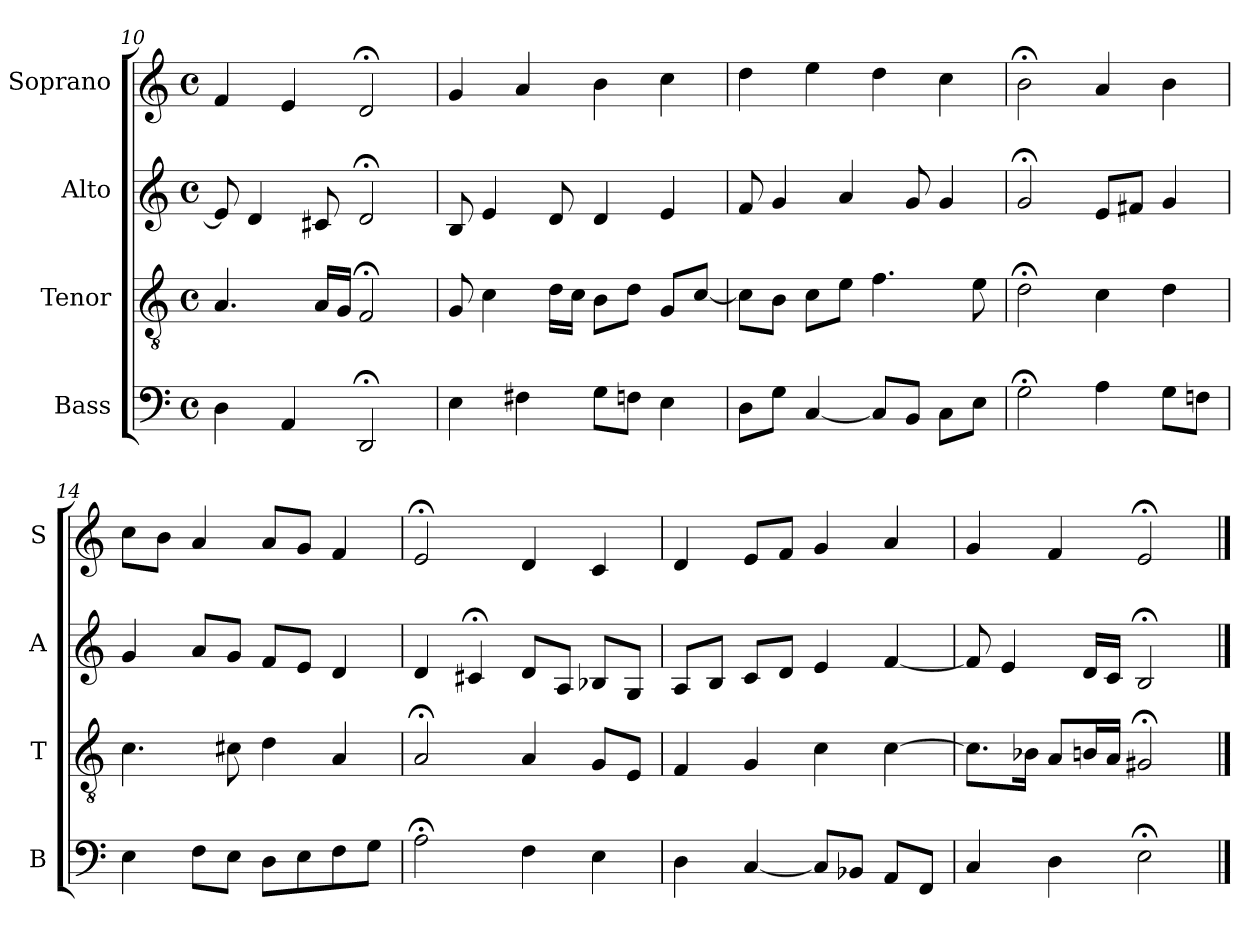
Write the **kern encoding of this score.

**kern	**kern	**kern	**kern
*part4	*part3	*part2	*part1
*staff4	*staff3	*staff2	*staff1
*I"Bass	*I"Tenor	*I"Alto	*I"Soprano
*I'B	*I'T	*I'A	*I'S
*clefF4	*clefGv2	*clefG2	*clefG2
*k[]	*k[]	*k[]	*k[]
*a:	*a:	*a:	*a:
*M4/4	*M4/4	*M4/4	*M4/4
*met(c)	*met(c)	*met(c)	*met(c)
=10	=10	=10	=10
4D	4.A	8e]	4f
.	.	4d	.
4AA	.	.	4e
.	16ALL	8c#X	.
.	16GJJ	.	.
2DD;<	2F;<i	2d;<	2d;<i
=11	=11	=11	=11
4E	8Gi	8B	4gi
.	4c	4e	.
4F#X	.	.	4a
.	16dLL	8d	.
.	16cJJ	.	.
8GL	8BL	4d	4b
8FnJ	8dJ	.	.
4E	8GL	4e	4cc
.	[8cJ	.	.
=12	=12	=12	=12
8DL	8cL]	8f	4dd
8GJ	8BJ	4g	.
[4C	8cL	.	4ee
.	8eJ	4a	.
8CL]	4.f	.	4dd
8BBJ	.	8g	.
8CL	.	4g	4cc
8EJ	8e	.	.
=13	=13	=13	=13
2G;<	2d;<	2g;<	2b;<
4A	4c	8eL	4a
.	.	8f#XJ	.
8GL	4d	4g	4b
8FnJ	.	.	.
=14	=14	=14	=14
4E	4.c	4g	8ccL
.	.	.	8bJ
8FL	.	8aL	4a
8EJ	8c#X	8gJ	.
8DL	4d	8fL	8aL
8E	.	8eJ	8gJ
8F	4A	4d	4f
8GJ	.	.	.
=15	=15	=15	=15
2A;<	2A;<	4d	2e;<
.	.	4c#X;<	.
4F	4A	8dL	4d
.	.	8AJ	.
4E	8GL	8B-XL	4c
.	8EJ	8GJ	.
=16	=16	=16	=16
4D	4F	8AL	4d
.	.	8BJ	.
[4C	4G	8cL	8eL
.	.	8dJ	8fJ
8CL]	4c	4e	4g
8BB-XJ	.	.	.
8AAL	[4c	[4f	4a
8FFJ	.	.	.
=17	=17	=17	=17
4C	8.cL]	8f]	4g
.	.	4e	.
.	16B-XJk	.	.
4D	8AL	.	4f
.	16BnL	16dLL	.
.	16AJJ	16cJJ	.
2E;<	2G#X;<	2B;<	2e;<
==	==	==	==
*-	*-	*-	*-
